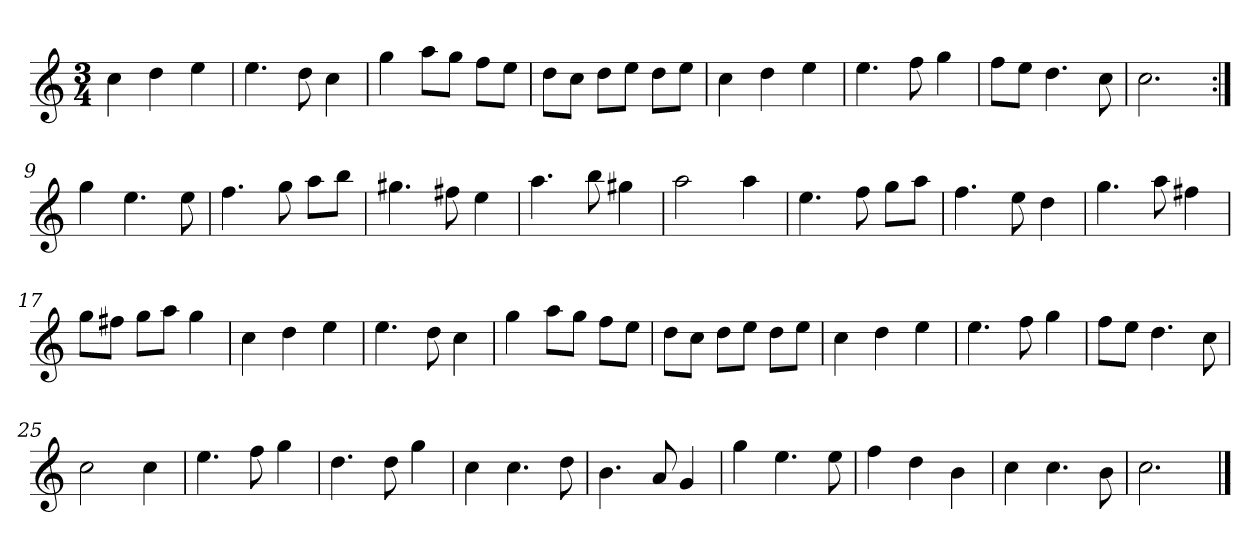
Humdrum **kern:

**kern
*part1
*staff1
*clefG2
*k[]
*C:
*M3/4
*MM120
=1
4cc
4dd
4ee
=2
4.ee
8dd
4cc
=3
4gg
8aa\L
8gg\J
8ff\L
8ee\J
=4
8dd\L
8cc\J
8dd\L
8ee\J
8dd\L
8ee\J
=5
4cc
4dd
4ee
=6
4.ee
8ff
4gg
=7
8ff\L
8ee\J
4.dd
8cc
=8
2.cc
=9:|!
4gg
4.ee
8ee
=10
4.ff
8gg
8aa\L
8bb\J
=11
4.gg#X
8ff#X
4ee
=12
4.aa
8bb
4gg#X
=13
2aa
4aa
=14
4.ee
8ff
8gg\L
8aa\J
=15
4.ff
8ee
4dd
=16
4.gg
8aa
4ff#X
=17
8gg\L
8ff#X\J
8gg\L
8aa\J
4gg
=18
4cc
4dd
4ee
=19
4.ee
8dd
4cc
=20
4gg
8aa\L
8gg\J
8ff\L
8ee\J
=21
8dd\L
8cc\J
8dd\L
8ee\J
8dd\L
8ee\J
=22
4cc
4dd
4ee
=23
4.ee
8ff
4gg
=24
8ff\L
8ee\J
4.dd
8cc
=25
2cc
4cc
=26
4.ee
8ff
4gg
=27
4.dd
8dd
4gg
=28
4cc
4.cc
8dd
=29
4.b
8a
4g
=30
4gg
4.ee
8ee
=31
4ff
4dd
4b
=32
4cc
4.cc
8b
=33
2.cc
==
*-
